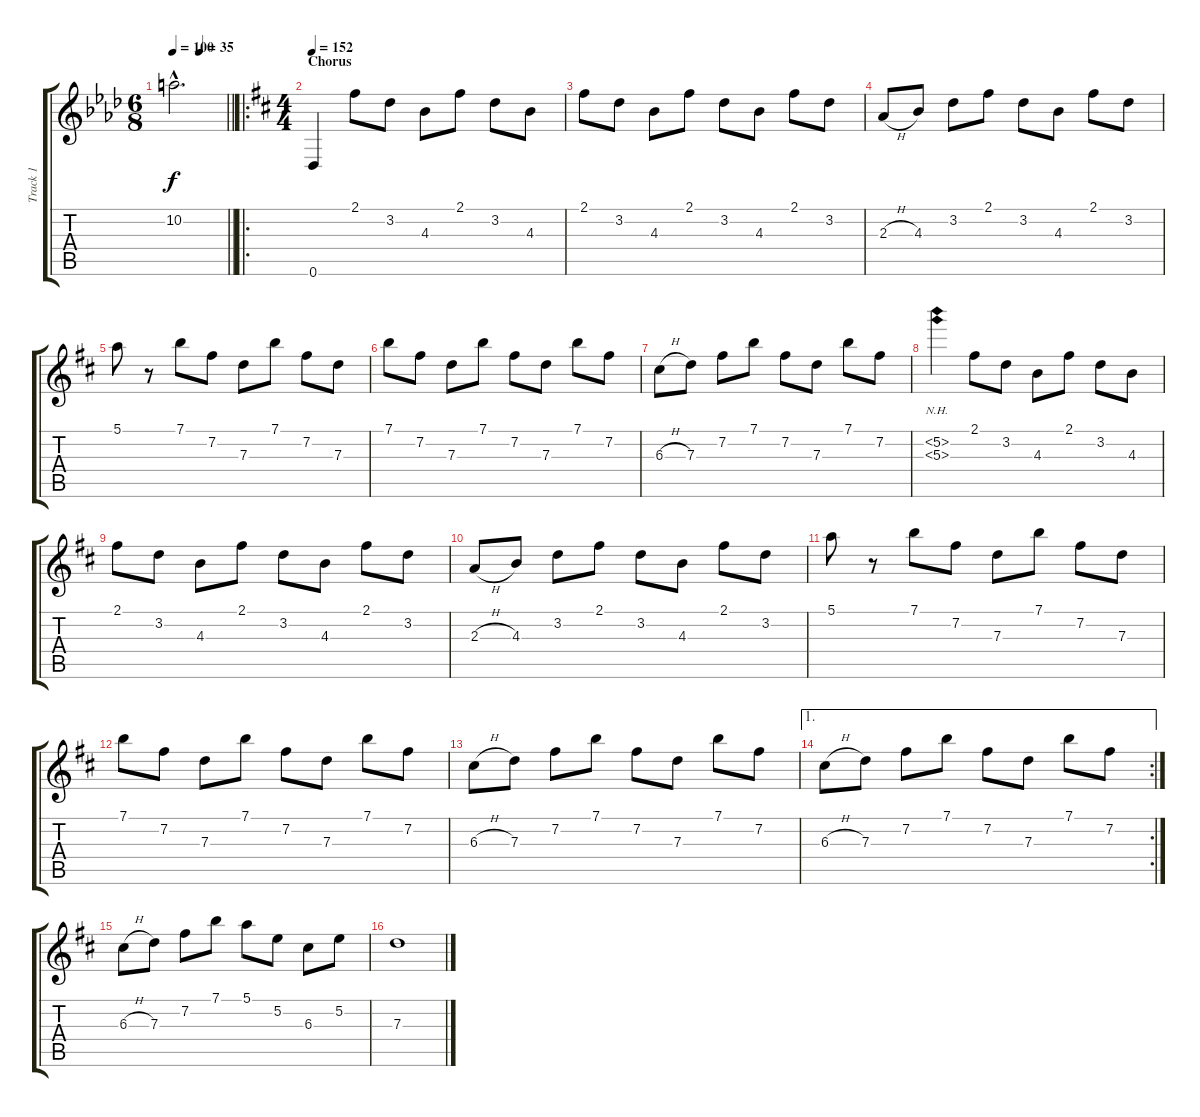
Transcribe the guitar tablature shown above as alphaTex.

\track ("Track 1" "Track 1") {instrument electricguitarjazz}
\staff {score tabs}
\tuning (E4 B3 G3 D3 A2 D2) {hide}
\ts (6 8)
\tempo 100
\tempo (35 0.5)
\clef g2
\barLineRight lightlight
\ks fminor
10.2{hac t}.2{d dy f} |
\ro
\ts (4 4)
\section ("" "Chorus")
\tempo 152
\ks d
0.6.4 2.1.8 3.2.8 4.3.8 2.1.8 3.2.8 4.3.8 |
2.1.8 3.2.8 4.3.8 2.1.8 3.2.8 4.3.8 2.1.8 3.2.8 |
2.3{h}.8 4.3.8 3.2.8 2.1.8 3.2.8 4.3.8 2.1.8 3.2.8 |
5.1.8 r.8 7.1.8 7.2.8 7.3.8 7.1.8 7.2.8 7.3.8 |
7.1.8 7.2.8 7.3.8 7.1.8 7.2.8 7.3.8 7.1.8 7.2.8 |
6.3{h}.8 7.3.8 7.2.8 7.1.8 7.2.8 7.3.8 7.1.8 7.2.8 |
(5.2{nh} 5.3{nh}).4 2.1.8 3.2.8 4.3.8 2.1.8 3.2.8 4.3.8 |
2.1.8 3.2.8 4.3.8 2.1.8 3.2.8 4.3.8 2.1.8 3.2.8 |
2.3{h}.8 4.3.8 3.2.8 2.1.8 3.2.8 4.3.8 2.1.8 3.2.8 |
5.1.8 r.8 7.1.8 7.2.8 7.3.8 7.1.8 7.2.8 7.3.8 |
7.1.8 7.2.8 7.3.8 7.1.8 7.2.8 7.3.8 7.1.8 7.2.8 |
6.3{h}.8 7.3.8 7.2.8 7.1.8 7.2.8 7.3.8 7.1.8 7.2.8 |
\ae 1
\rc 2
6.3{h}.8 7.3.8 7.2.8 7.1.8 7.2.8 7.3.8 7.1.8 7.2.8 |
6.3{h}.8 7.3.8 7.2.8 7.1.8 5.1.8 5.2.8 6.3.8 5.2.8 |
7.3.1
